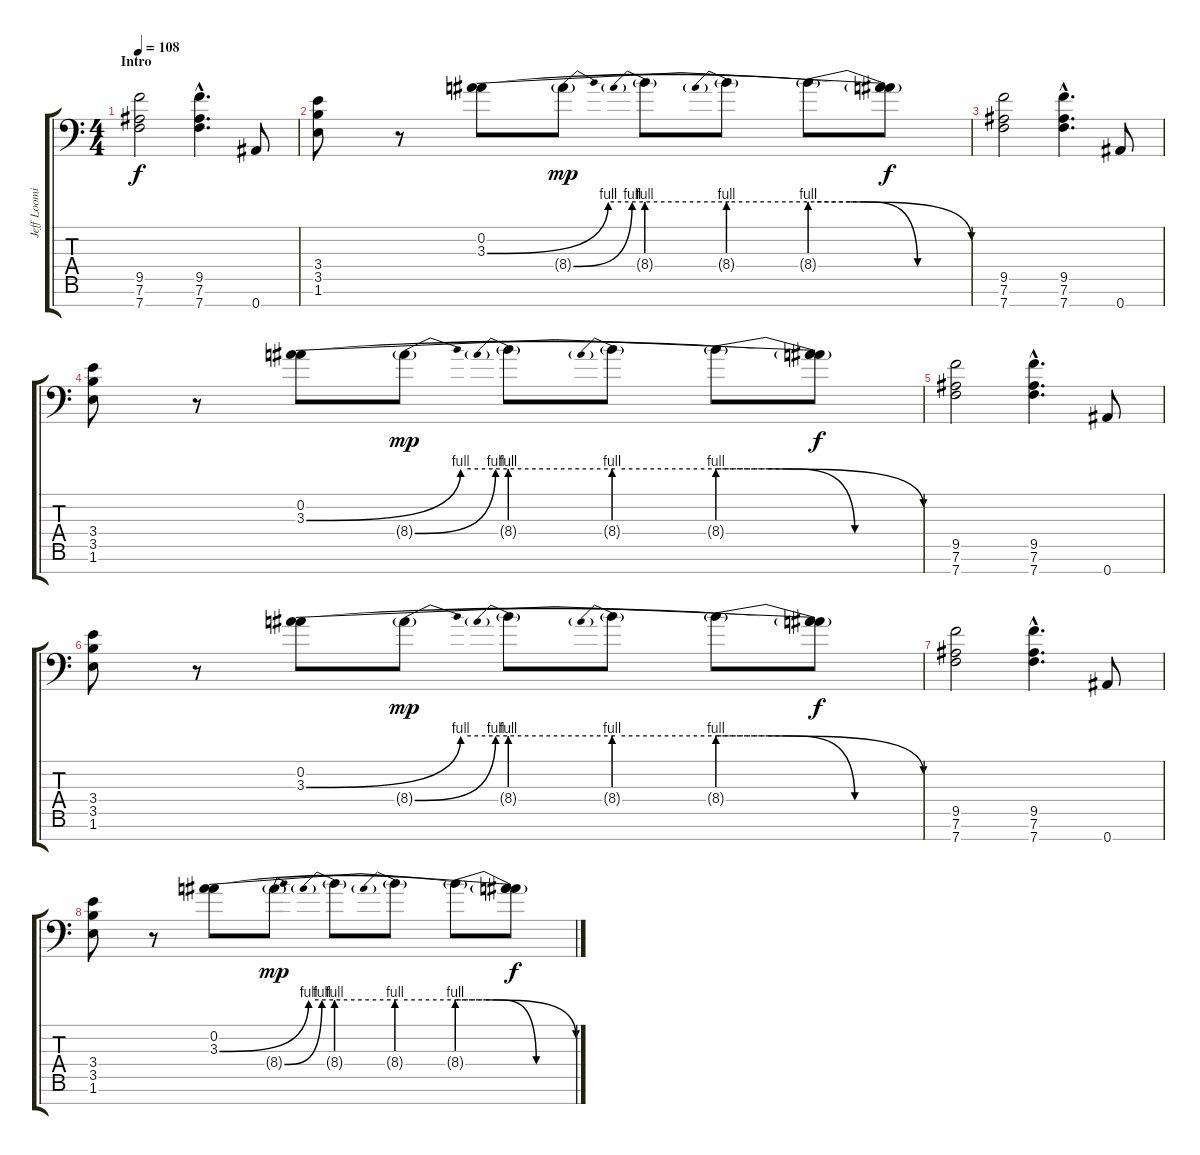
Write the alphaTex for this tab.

\track ("Jeff Loomis Lead" "Jeff Loomi") {instrument distortionguitar}
\staff {score tabs}
\tuning (Eb4 Bb3 Gb3 Db3 Ab2 Eb2 Bb1) {hide}
\ts (4 4)
\section ("" "Intro")
\tempo 108
\clef f4
\ks c
(9.5 7.6 7.7).2{dy f instrument distortionguitar} (9.5{hac} 7.6{hac} 7.7{hac}).4{d} 0.7.8 |
(3.4 3.5 1.6).8 r.8 (0.2 3.3{be (custom 0 0 15 4 30 4 45 4 60 0)}).8 8.4{be (bend 0 0 60 4) g}.8{dy mp} 8.4{be (prebend 0 4 60 4) g}.8 8.4{be (prebend 0 4 60 4) g}.8 8.4{be (custom 0 4 20 4 40 0 60 0) g}.8 (0.2{t} 3.3{t} 8.4{t}).8{dy f} |
(9.5 7.6 7.7).2 (9.5{hac} 7.6{hac} 7.7{hac}).4{d} 0.7.8 |
(3.4 3.5 1.6).8 r.8 (0.2 3.3{be (custom 0 0 15 4 30 4 45 4 60 0)}).8 8.4{be (bend 0 0 60 4) g}.8{dy mp} 8.4{be (prebend 0 4 60 4) g}.8 8.4{be (prebend 0 4 60 4) g}.8 8.4{be (custom 0 4 20 4 40 0 60 0) g}.8 (0.2{t} 3.3{t} 8.4{t}).8{dy f} |
(9.5 7.6 7.7).2 (9.5{hac} 7.6{hac} 7.7{hac}).4{d} 0.7.8 |
(3.4 3.5 1.6).8 r.8 (0.2 3.3{be (custom 0 0 15 4 30 4 45 4 60 0)}).8 8.4{be (bend 0 0 60 4) g}.8{dy mp} 8.4{be (prebend 0 4 60 4) g}.8 8.4{be (prebend 0 4 60 4) g}.8 8.4{be (custom 0 4 20 4 40 0 60 0) g}.8 (0.2{t} 3.3{t} 8.4{t}).8{dy f} |
(9.5 7.6 7.7).2 (9.5{hac} 7.6{hac} 7.7{hac}).4{d} 0.7.8 |
(3.4 3.5 1.6).8 r.8 (0.2 3.3{be (custom 0 0 15 4 30 4 45 4 60 0)}).8 8.4{be (bend 0 0 60 4) g}.8{dy mp} 8.4{be (prebend 0 4 60 4) g}.8 8.4{be (prebend 0 4 60 4) g}.8 8.4{be (custom 0 4 20 4 40 0 60 0) g}.8 (0.2{t} 3.3{t} 8.4{t}).8{dy f}
